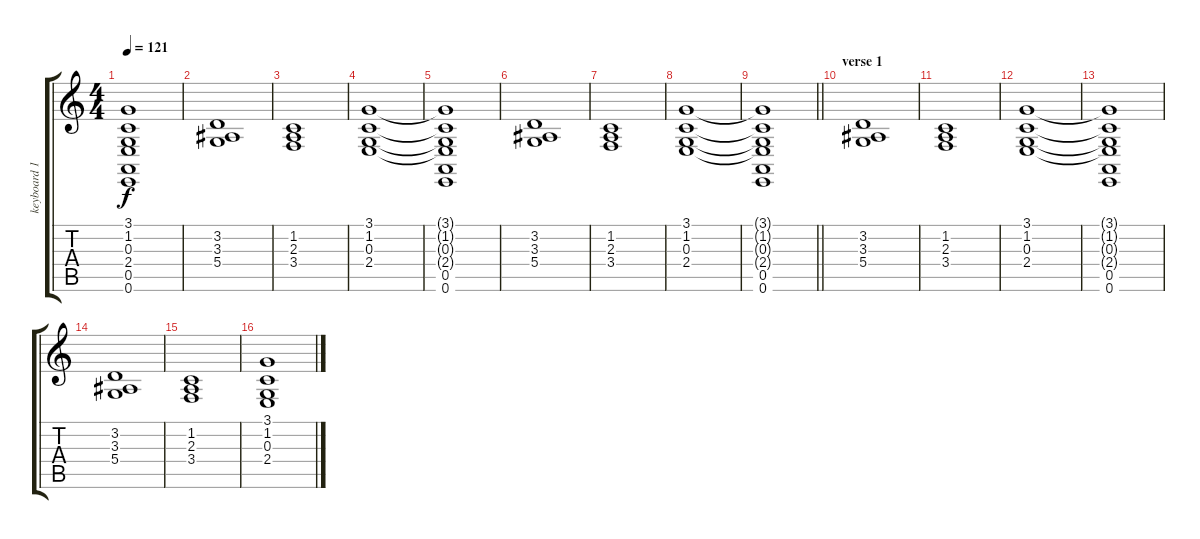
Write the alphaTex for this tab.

\track ("keyboard 1" "keyboard 1") {instrument electricpiano1}
\staff {score tabs}
\tuning (E4 B3 G3 D3 A2 E2) {hide}
\ts (4 4)
\tempo 121
\clef g2
\ks c
(3.1{t} 1.2{t} 0.3{t} 2.4{t} 0.5 0.6).1{dy f} |
(3.2 3.3 5.4).1 |
(1.2 2.3 3.4).1 |
(3.1 1.2 0.3 2.4).1 |
(3.1{t} 1.2{t} 0.3{t} 2.4{t} 0.5 0.6).1 |
(3.2 3.3 5.4).1 |
(1.2 2.3 3.4).1 |
(3.1 1.2 0.3 2.4).1 |
\barLineRight lightlight
(3.1{t} 1.2{t} 0.3{t} 2.4{t} 0.5 0.6).1 |
\section ("" "verse 1")
(3.2 3.3 5.4).1 |
(1.2 2.3 3.4).1 |
(3.1 1.2 0.3 2.4).1 |
(3.1{t} 1.2{t} 0.3{t} 2.4{t} 0.5 0.6).1 |
(3.2 3.3 5.4).1 |
(1.2 2.3 3.4).1 |
(3.1 1.2 0.3 2.4).1
